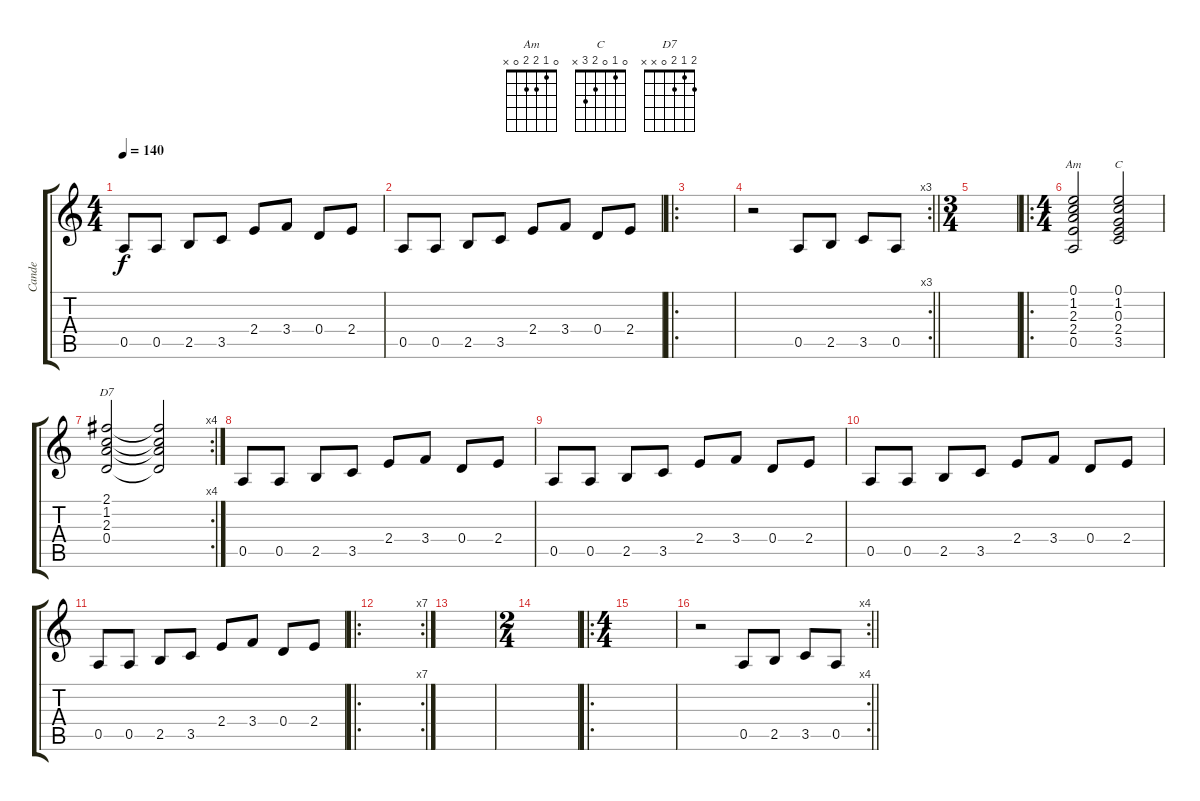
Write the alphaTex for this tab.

\track ("Cande" "Cande") {instrument distortionguitar}
\staff {score tabs}
\tuning (E4 B3 G3 D3 A2 E2) {hide}
\chord ("Am" 0 1 2 2 0 x)
\chord ("C" 0 1 0 2 3 x)
\chord ("D7" 2 1 2 0 x x)
\ts (4 4)
\tempo 140
\clef g2
\ks c
0.5.8{dy f} 0.5.8 2.5.8 3.5.8 2.4.8 3.4.8 0.4.8 2.4.8 |
0.5.8 0.5.8 2.5.8 3.5.8 2.4.8 3.4.8 0.4.8 2.4.8 |
\ro
|
\rc 3
\barLineRight lightlight
r.2{volume 16} 0.5.8 2.5.8 3.5.8 0.5.8 |
\ts (3 4)
|
\ro
\ts (4 4)
(0.1 1.2 2.3 2.4 0.5).2{ch "Am"} (0.1 1.2 0.3 2.4 3.5).2{ch "C"} |
\rc 4
(2.1 1.2 2.3 0.4).2{ch "D7"} (2.1{t} 1.2{t} 2.3{t} 0.4{t}).2 |
0.5.8 0.5.8 2.5.8 3.5.8 2.4.8 3.4.8 0.4.8 2.4.8 |
0.5.8 0.5.8 2.5.8 3.5.8 2.4.8 3.4.8 0.4.8 2.4.8 |
0.5.8 0.5.8 2.5.8 3.5.8 2.4.8 3.4.8 0.4.8 2.4.8 |
0.5.8 0.5.8 2.5.8 3.5.8 2.4.8 3.4.8 0.4.8 2.4.8 |
\ro
\rc 7
|
|
\ts (2 4)
|
\ro
\ts (4 4)
|
\rc 4
\barLineRight lightlight
r.2{volume 16} 0.5.8 2.5.8 3.5.8 0.5.8
